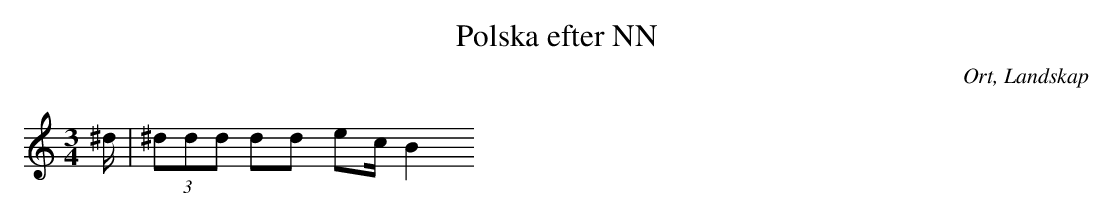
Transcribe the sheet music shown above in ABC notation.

X:1
T:Polska efter NN
O:Ort, Landskap
M:3/4
L:1/8
K:C
^d/ | (3 ^ddd dd ec/B2
